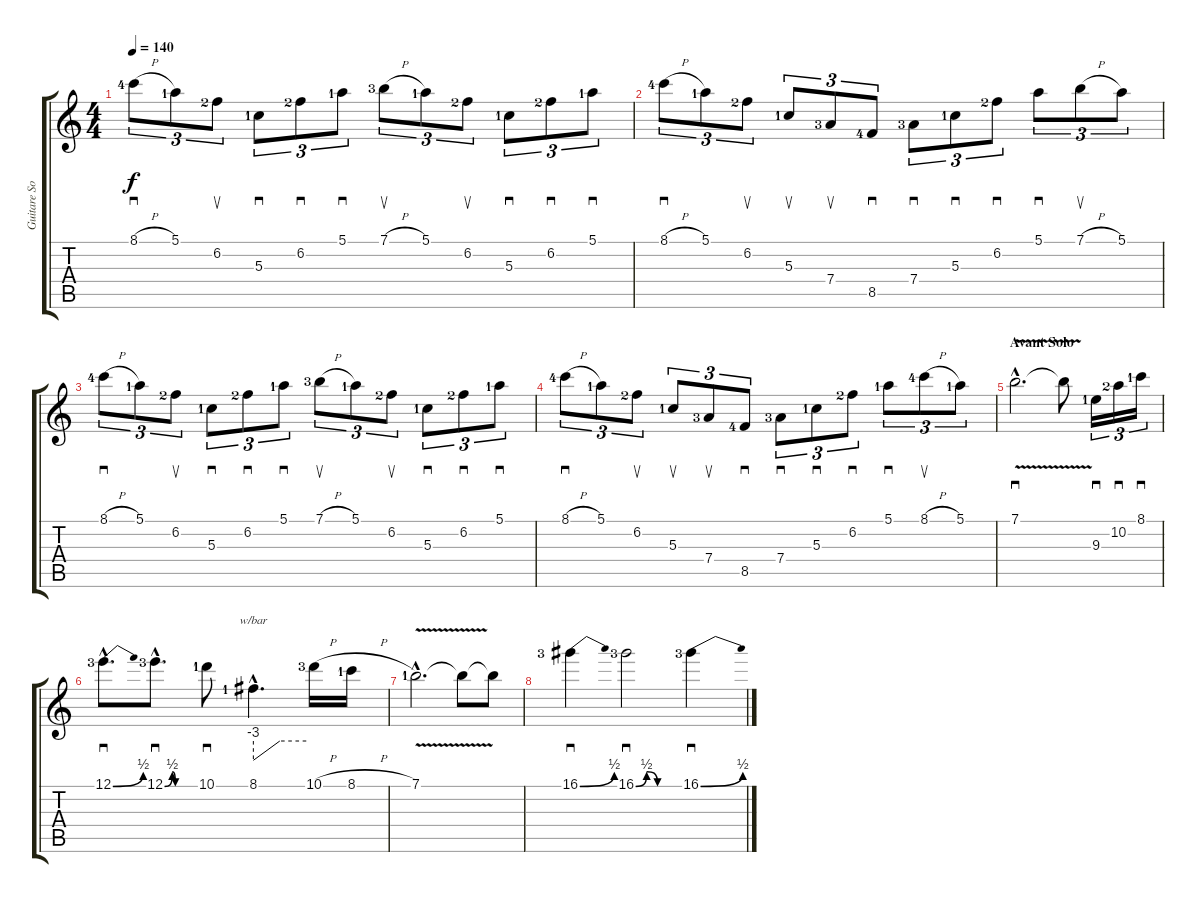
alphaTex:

\track ("Guitare Soliste" "Guitare So") {instrument distortionguitar}
\staff {score tabs}
\tuning (E4 B3 G3 D3 A2 E2) {hide}
\ts (4 4)
\tempo 140
\clef g2
\ks c
8.1{h lf 5}.8{sd tu (3 2) dy f} 5.1{lf 2}.8{tu (3 2)} 6.2{lf 3}.8{su tu (3 2)} 5.3{lf 2}.8{sd tu (3 2)} 6.2{lf 3}.8{sd tu (3 2)} 5.1{lf 2}.8{sd tu (3 2)} 7.1{h lf 4}.8{su tu (3 2)} 5.1{lf 2}.8{tu (3 2)} 6.2{lf 3}.8{su tu (3 2)} 5.3{lf 2}.8{sd tu (3 2)} 6.2{lf 3}.8{sd tu (3 2)} 5.1{lf 2}.8{sd tu (3 2)} |
8.1{h lf 5}.8{sd tu (3 2)} 5.1{lf 2}.8{tu (3 2)} 6.2{lf 3}.8{su tu (3 2)} 5.3{lf 2}.8{su tu (3 2)} 7.4{lf 4}.8{su tu (3 2)} 8.5{lf 5}.8{sd tu (3 2)} 7.4{lf 4}.8{sd tu (3 2)} 5.3{lf 2}.8{sd tu (3 2)} 6.2{lf 3}.8{sd tu (3 2)} 5.1.8{sd tu (3 2)} 7.1{h}.8{su tu (3 2)} 5.1.8{tu (3 2)} |
8.1{h lf 5}.8{sd tu (3 2)} 5.1{lf 2}.8{tu (3 2)} 6.2{lf 3}.8{su tu (3 2)} 5.3{lf 2}.8{sd tu (3 2)} 6.2{lf 3}.8{sd tu (3 2)} 5.1{lf 2}.8{sd tu (3 2)} 7.1{h lf 4}.8{su tu (3 2)} 5.1{lf 2}.8{tu (3 2)} 6.2{lf 3}.8{su tu (3 2)} 5.3{lf 2}.8{sd tu (3 2)} 6.2{lf 3}.8{sd tu (3 2)} 5.1{lf 2}.8{sd tu (3 2)} |
8.1{h lf 5}.8{sd tu (3 2)} 5.1{lf 2}.8{tu (3 2)} 6.2{lf 3}.8{su tu (3 2)} 5.3{lf 2}.8{su tu (3 2)} 7.4{lf 4}.8{su tu (3 2)} 8.5{lf 5}.8{sd tu (3 2)} 7.4{lf 4}.8{sd tu (3 2)} 5.3{lf 2}.8{sd tu (3 2)} 6.2{lf 3}.8{sd tu (3 2)} 5.1{lf 2}.8{sd tu (3 2)} 8.1{h lf 5}.8{su tu (3 2)} 5.1{lf 2}.8{tu (3 2)} |
\section ("" "Avant Solo")
7.1{v hac}.2{d sd} 7.1{t}.8 9.3{lf 2}.16{sd tu (3 2)} 10.2{lf 3}.16{sd tu (3 2)} 8.1{lf 2}.16{sd tu (3 2)} |
12.1{be (bend 0 0 60 2) hac lf 4}.8{d sd} 12.1{be (custom 0 0 15 2 21 0 60 0) hac lf 4}.8{d sd} 10.1{lf 2}.8{sd} 8.1{hac lf 2}.4{d tbe (custom default 0 -12 30 0 60 0)} 10.1{h lf 4}.16 8.1{h lf 2}.16 |
7.1{v hac lf 2}.2{d} 7.1{t}.8 7.1{t}.8 |
16.1{be (bend 0 0 60 2) lf 4}.4{sd} 16.1{be (custom 0 0 15 2 30 0 45 0 60 0) lf 4}.2{sd} 16.1{be (bend 0 0 60 2) lf 4}.4{sd}
